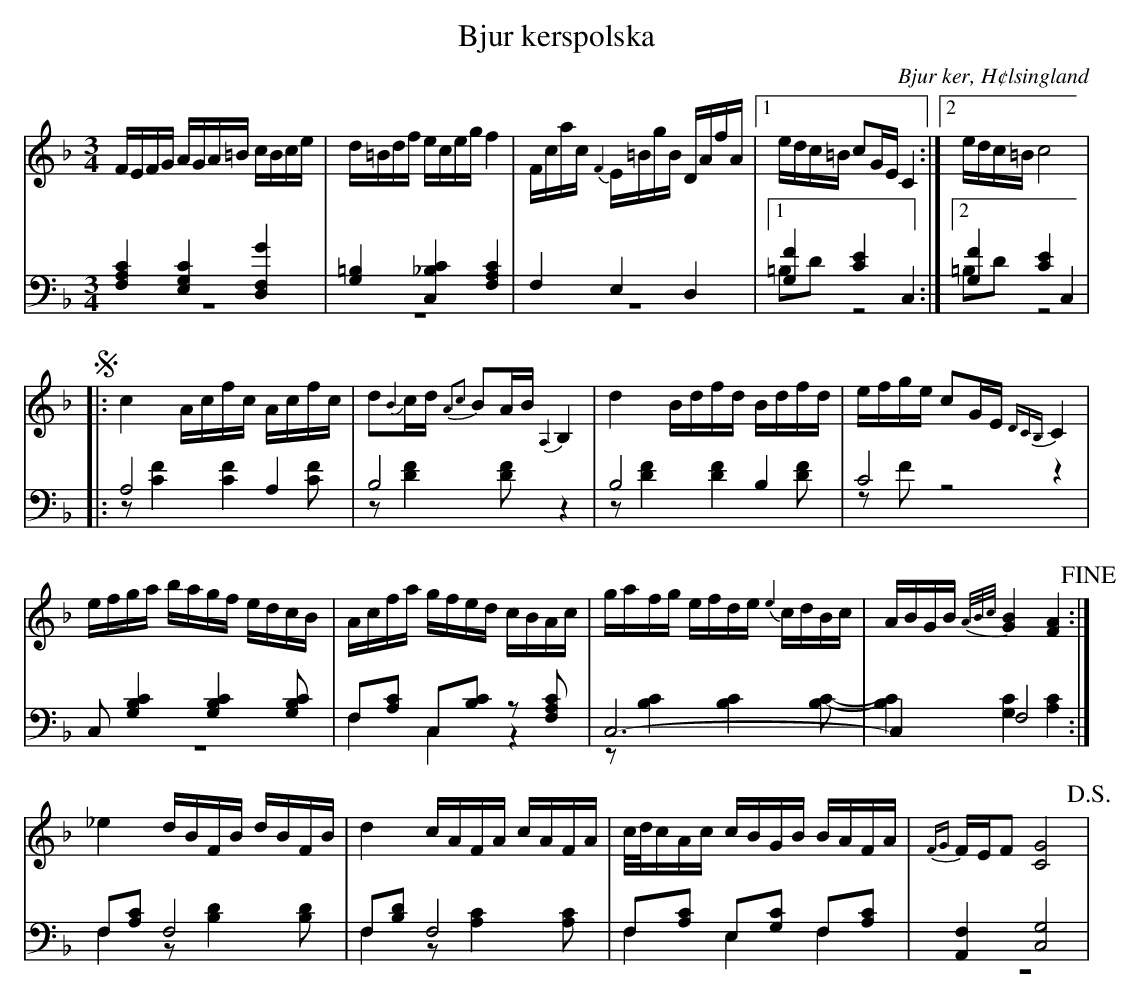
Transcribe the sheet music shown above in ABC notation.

X:1
T: Bjur kerspolska
O: Bjur ker, H¢lsingland
M: 3/4
L: 1/16
K: F
V:1
V:2
V:3 merge
V:1
FEFG AGA=B cBce|d=Bdf eceg f4|Fcac {F2}E=BgB DAfA|1 edc=B c2GE C4:|2 edc=B c8 |
!segno! |:c4 Acfc Acfc|d2{B2}cd {A2c2}B2AB {A,2}B,4|d4 Bdfd Bdfd|efge c2GE {DCB,}C4|
efga bagf edcB|Acfa gfed cBAc|gafg efde {e2}cdBc|ABGB {A/B/c/}[G4B4] [F4A4] !fine!:|
_e4 dBFB dBFB|d4 cAFA cAFA|c/d/cAc cBGB BAFA|{FG}FEF2 [C8G8] !D.S.!|
V:2 clef=bass
[F,4A,4C4] [E,4G,4C4] [D,4F,4G4]|[G,4=B,4] [C,4_B,4C4] [F,4A,4C4]|F,4 E,4 D,4|1 [G,4F4] [C4E4] C,4:|2 [G,4F4] [C4E4] C,4 |
|:A,8 A,4|B,8 z4|B,8  B,4|C8 z4|
C,2 [G,4B,4C4] [G,4B,4C4] [G,2B,2C2]|F,2[A,2C2] C,2[B,2C2] z2 [F,2A,2C2]|C,12-|C,4 F,8:|
F,2[A,2C2] F,8|F,2[B,2D2] F,8|F,2[A,2C2] E,2[G,2C2] F,2[A,2C2]|[A,,4F,4] [C,8G,8] |
V:3 clef=bass
z12|z12|z12|1 =B,2D2 z8:|2 =B,2D2 z8|
|:z2 [C4F4] [C4F4] [C2F2]|z2 [D4F4] [D2F2] z4|z2 [D4F4] [D4F4] [D2F2]|z2 F2 z8|
z12|F,4 C,4 z4|z2 [B,4C4] [B,4C4] [B,2C2]-|[B,4C4] [G,4C4] [A,4C4]:|
F,4 z2 [B,4D4] [B,2D2]|F,4 z2 [A,4C4] [A,2C2]|F,4 E,4 F,4|z12|
